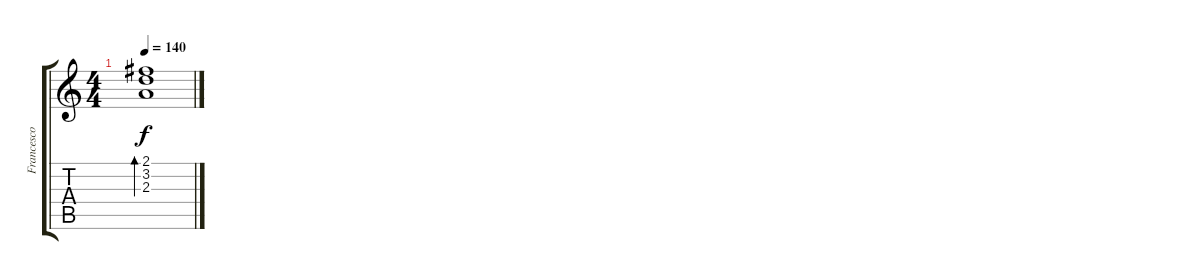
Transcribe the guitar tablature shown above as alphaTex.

\track ("Francesco Guccini" "Francesco ") {instrument acousticguitarsteel}
\staff {score tabs}
\tuning (E4 B3 G3 D3 A2 E2) {hide}
\ts (4 4)
\tempo 140
\clef g2
\ks c
(2.1 3.2 2.3).1{bd 30 dy f}
